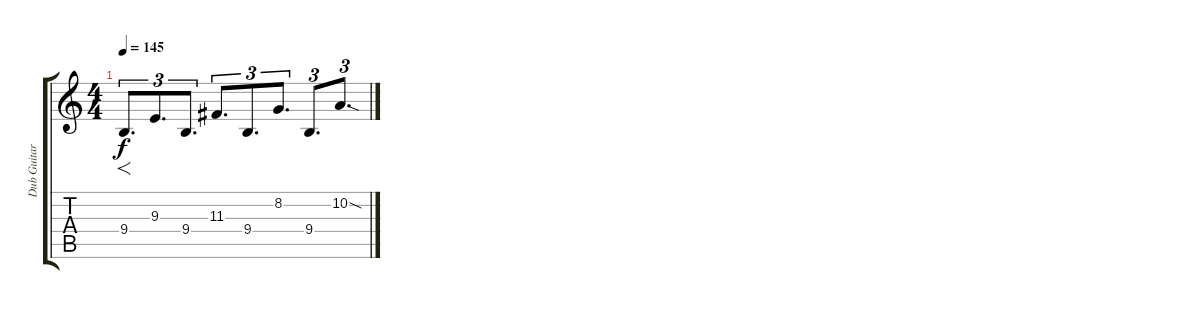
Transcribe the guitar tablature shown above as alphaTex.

\track ("Dub Guitar" "Dub Guitar") {instrument lead2sawtooth bank 2}
\staff {score tabs}
\tuning (E4 B3 G3 D3 A2 E2) {hide}
\ts (4 4)
\tempo 145
\clef g2
\ks c
9.4.8{f d tu (3 2) dy f} 9.3.8{d tu (3 2)} 9.4.8{d tu (3 2)} 11.3.8{d tu (3 2)} 9.4.8{d tu (3 2)} 8.2.8{d tu (3 2)} 9.4.8{d tu (3 2)} 10.2{sod}.8{d tu (3 2)}
